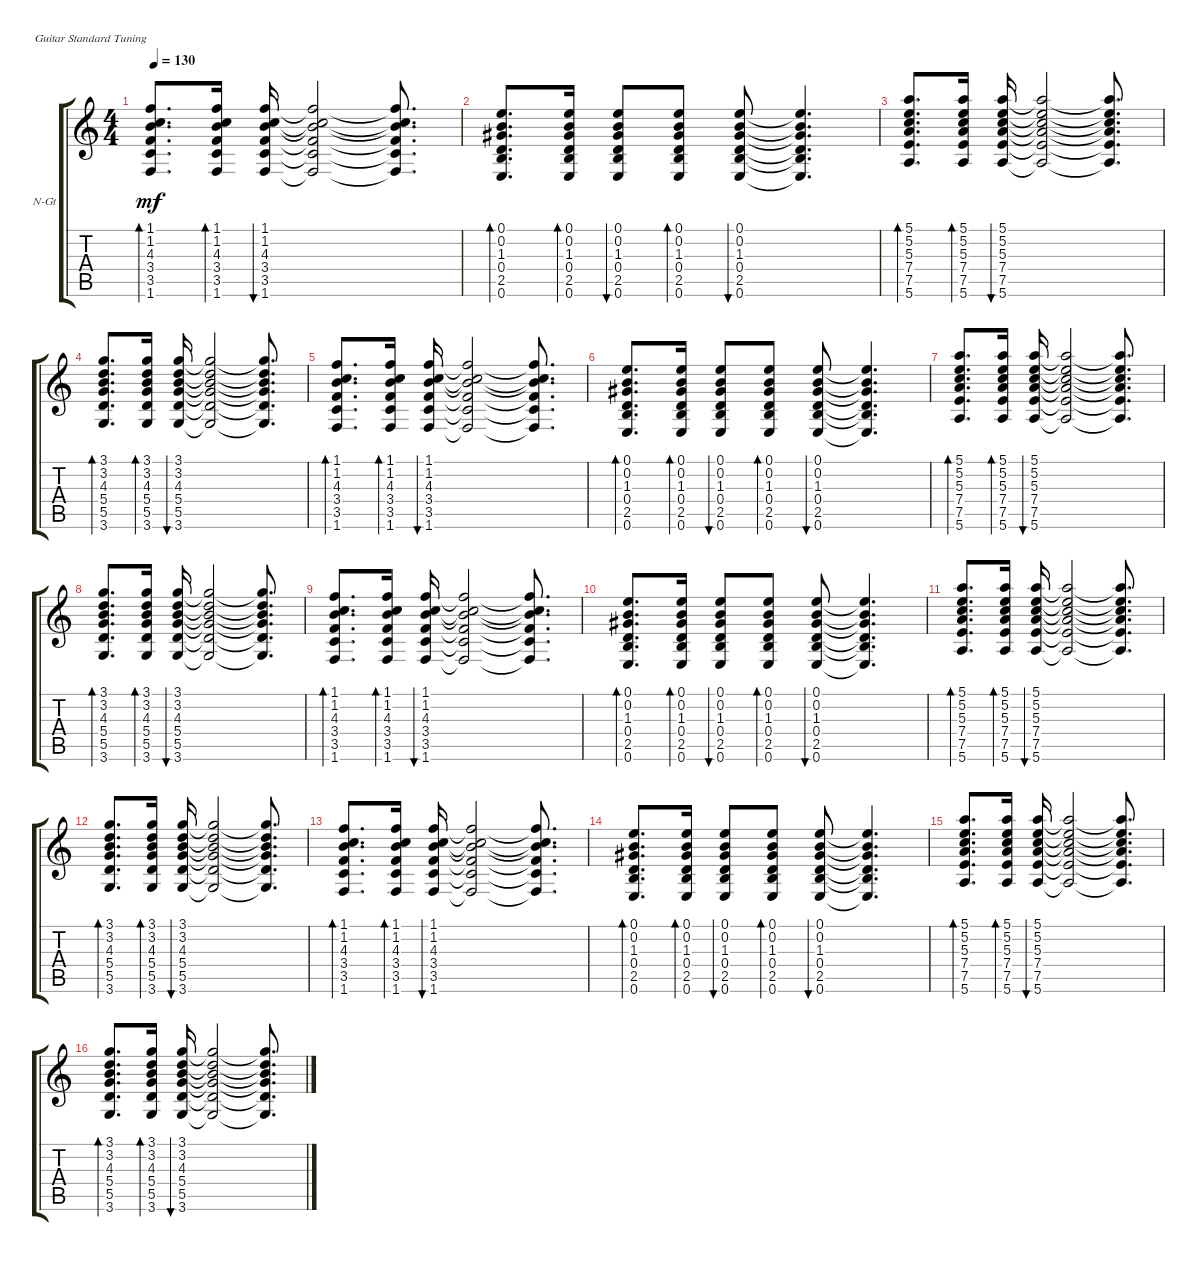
\defaultSystemsLayout 4
\bracketExtendMode groupsimilarinstruments
\firstSystemTrackNameOrientation horizontal
\otherSystemsTrackNameOrientation horizontal
\track ("Nylon Rythm" "N-Gt") {instrument acousticguitarnylon}
\staff {score tabs}
\tuning (E4 B3 G3 D3 A2 E2)
\ts (4 4)
\tempo 130
\clef g2
\scale
0.333333
\ks c
(1.1 1.2 4.3 3.4 3.5 1.6).8{d bd 119 dy mf} (1.1 1.2 4.3 3.4 3.5 1.6).16{bd 30} (1.1 1.2 4.3 3.4 3.5 1.6).16{bu 30} (1.1{t} 1.2{t} 4.3{t} 3.4{t} 3.5{t} 1.6{t}).2 (1.1{t} 4.3{t} 3.4{t} 3.5{t} 1.6{t} 1.2{t}).8{d} |
\scale
0.333333 (0.1 0.2 1.3 0.4 2.5 0.6).8{d bd 119} (0.1 0.2 1.3 0.4 2.5 0.6).16{bd 30} (0.1 0.2 1.3 0.4 2.5 0.6).8{bu 30} (0.6 2.5 0.4 1.3 0.2 0.1).8{bd 30} (0.1 0.2 1.3 0.4 2.5 0.6).8{bu 30} (0.1{t} 0.2{t} 1.3{t} 0.4{t} 2.5{t} 0.6{t}).4{d} |
\scale
0.333333 (5.1 5.2 5.3 7.4 7.5 5.6).8{d bd 119} (5.1 5.2 5.3 7.4 7.5 5.6).16{bd 30} (5.1 5.2 5.3 7.4 7.5 5.6).16{bu 30} (5.1{t} 5.2{t} 5.3{t} 7.4{t} 7.5{t} 5.6{t}).2 (5.1{t} 5.3{t} 7.4{t} 7.5{t} 5.6{t} 5.2{t}).8{d} |
\scale
0.333333 (3.1 3.2 4.3 5.4 5.5 3.6).8{d bd 119} (3.1 3.2 4.3 5.4 5.5 3.6).16{bd 30} (3.1 3.2 4.3 5.4 5.5 3.6).16{bu 30} (3.1{t} 3.2{t} 4.3{t} 5.4{t} 5.5{t} 3.6{t}).2 (3.1{t} 4.3{t} 5.4{t} 5.5{t} 3.6{t} 3.2{t}).8{d} |
\scale
0.333333 (1.1 1.2 4.3 3.4 3.5 1.6).8{d bd 119} (1.1 1.2 4.3 3.4 3.5 1.6).16{bd 30} (1.1 1.2 4.3 3.4 3.5 1.6).16{bu 30} (1.1{t} 1.2{t} 4.3{t} 3.4{t} 3.5{t} 1.6{t}).2 (1.1{t} 4.3{t} 3.4{t} 3.5{t} 1.6{t} 1.2{t}).8{d} |
\scale
0.333333 (0.1 0.2 1.3 0.4 2.5 0.6).8{d bd 119} (0.1 0.2 1.3 0.4 2.5 0.6).16{bd 30} (0.1 0.2 1.3 0.4 2.5 0.6).8{bu 30} (0.6 2.5 0.4 1.3 0.2 0.1).8{bd 30} (0.1 0.2 1.3 0.4 2.5 0.6).8{bu 30} (0.1{t} 0.2{t} 1.3{t} 0.4{t} 2.5{t} 0.6{t}).4{d} |
\scale
0.333333 (5.1 5.2 5.3 7.4 7.5 5.6).8{d bd 119} (5.1 5.2 5.3 7.4 7.5 5.6).16{bd 30} (5.1 5.2 5.3 7.4 7.5 5.6).16{bu 30} (5.1{t} 5.2{t} 5.3{t} 7.4{t} 7.5{t} 5.6{t}).2 (5.1{t} 5.3{t} 7.4{t} 7.5{t} 5.6{t} 5.2{t}).8{d} |
\scale
0.333333 (3.1 3.2 4.3 5.4 5.5 3.6).8{d bd 119} (3.1 3.2 4.3 5.4 5.5 3.6).16{bd 30} (3.1 3.2 4.3 5.4 5.5 3.6).16{bu 30} (3.1{t} 3.2{t} 4.3{t} 5.4{t} 5.5{t} 3.6{t}).2 (3.1{t} 4.3{t} 5.4{t} 5.5{t} 3.6{t} 3.2{t}).8{d} |
\scale
0.333333 (1.1 1.2 4.3 3.4 3.5 1.6).8{d bd 119} (1.1 1.2 4.3 3.4 3.5 1.6).16{bd 30} (1.1 1.2 4.3 3.4 3.5 1.6).16{bu 30} (1.1{t} 1.2{t} 4.3{t} 3.4{t} 3.5{t} 1.6{t}).2 (1.1{t} 4.3{t} 3.4{t} 3.5{t} 1.6{t} 1.2{t}).8{d} |
\scale
0.333333 (0.1 0.2 1.3 0.4 2.5 0.6).8{d bd 119} (0.1 0.2 1.3 0.4 2.5 0.6).16{bd 30} (0.1 0.2 1.3 0.4 2.5 0.6).8{bu 30} (0.6 2.5 0.4 1.3 0.2 0.1).8{bd 30} (0.1 0.2 1.3 0.4 2.5 0.6).8{bu 30} (0.1{t} 0.2{t} 1.3{t} 0.4{t} 2.5{t} 0.6{t}).4{d} |
\scale
0.333333 (5.1 5.2 5.3 7.4 7.5 5.6).8{d bd 119} (5.1 5.2 5.3 7.4 7.5 5.6).16{bd 30} (5.1 5.2 5.3 7.4 7.5 5.6).16{bu 30} (5.1{t} 5.2{t} 5.3{t} 7.4{t} 7.5{t} 5.6{t}).2 (5.1{t} 5.3{t} 7.4{t} 7.5{t} 5.6{t} 5.2{t}).8{d} |
\scale
0.333333 (3.1 3.2 4.3 5.4 5.5 3.6).8{d bd 119} (3.1 3.2 4.3 5.4 5.5 3.6).16{bd 30} (3.1 3.2 4.3 5.4 5.5 3.6).16{bu 30} (3.1{t} 3.2{t} 4.3{t} 5.4{t} 5.5{t} 3.6{t}).2 (3.1{t} 4.3{t} 5.4{t} 5.5{t} 3.6{t} 3.2{t}).8{d} |
\scale
0.333333 (1.1 1.2 4.3 3.4 3.5 1.6).8{d bd 119} (1.1 1.2 4.3 3.4 3.5 1.6).16{bd 30} (1.1 1.2 4.3 3.4 3.5 1.6).16{bu 30} (1.1{t} 1.2{t} 4.3{t} 3.4{t} 3.5{t} 1.6{t}).2 (1.1{t} 4.3{t} 3.4{t} 3.5{t} 1.6{t} 1.2{t}).8{d} |
\scale
0.333333 (0.1 0.2 1.3 0.4 2.5 0.6).8{d bd 119} (0.1 0.2 1.3 0.4 2.5 0.6).16{bd 30} (0.1 0.2 1.3 0.4 2.5 0.6).8{bu 30} (0.6 2.5 0.4 1.3 0.2 0.1).8{bd 30} (0.1 0.2 1.3 0.4 2.5 0.6).8{bu 30} (0.1{t} 0.2{t} 1.3{t} 0.4{t} 2.5{t} 0.6{t}).4{d} |
(5.1 5.2 5.3 7.4 7.5 5.6).8{d bd 119} (5.1 5.2 5.3 7.4 7.5 5.6).16{bd 30} (5.1 5.2 5.3 7.4 7.5 5.6).16{bu 30} (5.1{t} 5.2{t} 5.3{t} 7.4{t} 7.5{t} 5.6{t}).2 (5.1{t} 5.3{t} 7.4{t} 7.5{t} 5.6{t} 5.2{t}).8{d} |
(3.1 3.2 4.3 5.4 5.5 3.6).8{d bd 119} (3.1 3.2 4.3 5.4 5.5 3.6).16{bd 30} (3.1 3.2 4.3 5.4 5.5 3.6).16{bu 30} (3.1{t} 3.2{t} 4.3{t} 5.4{t} 5.5{t} 3.6{t}).2 (3.1{t} 4.3{t} 5.4{t} 5.5{t} 3.6{t} 3.2{t}).8{d}
